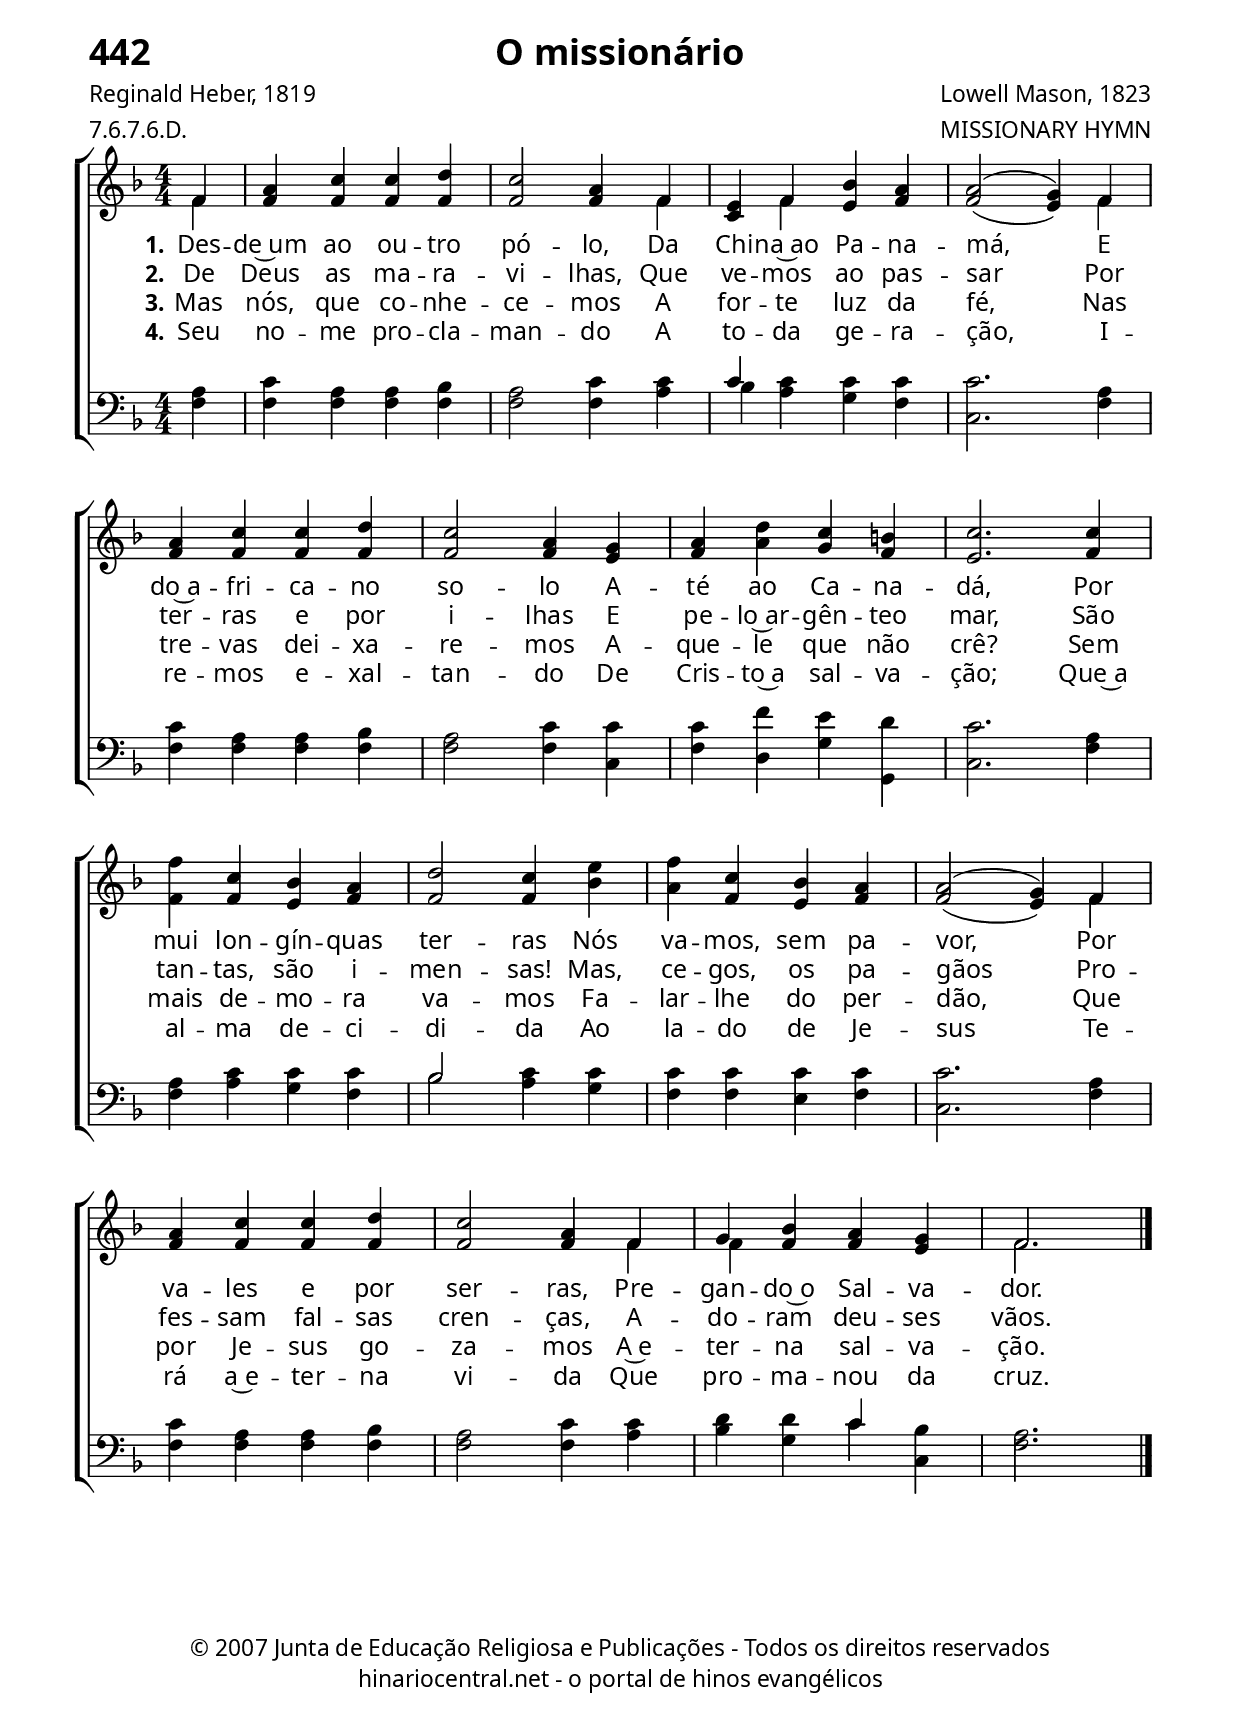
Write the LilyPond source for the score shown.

\version "2.22.1"

%% Header %%
scriptureAllusion = ""
hymnNumber = "442"
title = "O missionário"
composer = "Lowell Mason, 1823"
author = "Reginald Heber, 1819"
translator = "Trad. Guilherme Luiz dos Santos Ferreira (1850-1934)"
tune = "MISSIONARY HYMN"
meter = "7.6.7.6.D."
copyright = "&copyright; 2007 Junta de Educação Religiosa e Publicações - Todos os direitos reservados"

%% aditional variables %%
lyricsDistance = #1.5
metronome = \tempo 4=100
doubleSlurs = \set doubleSlurs = ##t
noDoubleSlurs = \set doubleSlurs = ##f
global = {
  \key f \major
  \time 4/4
  \numericTimeSignature
  \partial 4
  \set Staff.autoBeaming = ##f
  \doubleSlurs
}

%%%%%%%%%%%
%% Notes %%
%%%%%%%%%%%

soprano = \relative c' {
  \global
  f4 a c c d c2 a4 f e f bes a \doubleSlurs a2 (g4)
  f4 a c c d c2 a4 g a d c b c2.
  c4 f c bes a d2 c4 e f c bes a a2 (g4)
  f4 a c c d c2 a4 f g bes a g f2. \bar "|."
}

alto = \relative c' {
  \global
  f4 f f f f f2 f4 f c f e f f2 (e4)
  f4 f f f f f2 f4 e f a g f e2.
  f4 f f e f f2 f4 bes a f e f f2 (e4)
  f4 f f f f f2 f4 f f f f e f2.
}

tenor = \relative c' {
  \global
  a4 c a a bes a2 c4 c c c c c c2.
  a4 c a a bes a2 c4 c c f e d c2.
  a4 a c c c bes2 c4 c c c c c c2.
  a4 c a a bes a2 c4 c d d c bes a2.
}

bass = \relative c {
  \global
  f4 f f f f f2 f4 a bes a g f c2.
  f4 f f f f f2 f4 c f d g g, c2.
  f4 f a g f bes2 a4 g f f e f c2.
  f4 f f f f f2 f4 a bes g c c, f2.
}

%%%%%%%%%%%%
%% Lyrics %%
%%%%%%%%%%%%

verseOne = \lyricmode {
  \set stanza = "1."
  Des -- de~um ao ou -- tro pó -- lo,
  Da Chi -- na~ao Pa -- na -- má,
  E do~a -- fri -- ca -- no so -- lo
  A -- té ao Ca -- na -- dá,
  Por mui lon -- gín -- quas ter -- ras
  Nós va -- mos, sem pa -- vor,
  Por va -- les e por ser -- ras,
  Pre -- gan -- do~o Sal -- va -- dor.
}

verseTwo = \lyricmode {
  \set stanza = "2."
  De Deus as ma -- ra -- vi -- lhas,
  Que ve -- mos ao pas -- sar
  Por ter -- ras e por i -- lhas
  E pe -- lo~ar -- gên -- teo mar,
  São tan -- tas, são i -- men -- sas!
  Mas, ce -- gos, os pa -- gãos
  Pro -- fes -- sam fal -- sas cren -- ças,
  A -- do -- ram deu -- ses vãos.
}

verseThree = \lyricmode {
  \set stanza = "3."
  Mas nós, que co -- nhe -- ce -- mos
  A for -- te luz da fé,
  Nas tre -- vas dei -- xa -- re -- mos
  A -- que -- le que não crê?
  Sem mais de -- mo -- ra va -- mos
  Fa -- lar -- lhe do per -- dão,
  Que por Je -- sus go -- za -- mos
  A~e -- ter -- na sal -- va -- ção.
}

verseFour = \lyricmode {
  \set stanza = "4."
  Seu no -- me pro -- cla -- man -- do
  A to -- da ge -- ra -- ção,
  I -- re -- mos e -- xal -- tan -- do
  De Cris -- to~a sal -- va -- ção;
  Que~a al -- ma de -- ci -- di -- da
  Ao la -- do de Je -- sus
  Te -- rá a~e -- ter -- na vi -- da
  Que pro -- ma -- nou da cruz.
}

verseFive = \lyricmode {
  % \set stanza = "5."
  % Hu
}

verseSix = \lyricmode {
  % \set stanza = "5."
  % Lyrics follow here.
}

verseSeven = \lyricmode {
  % \set stanza = "5."
  % Lyrics follow here.
}

\include "../include/hymn-common.ly"
